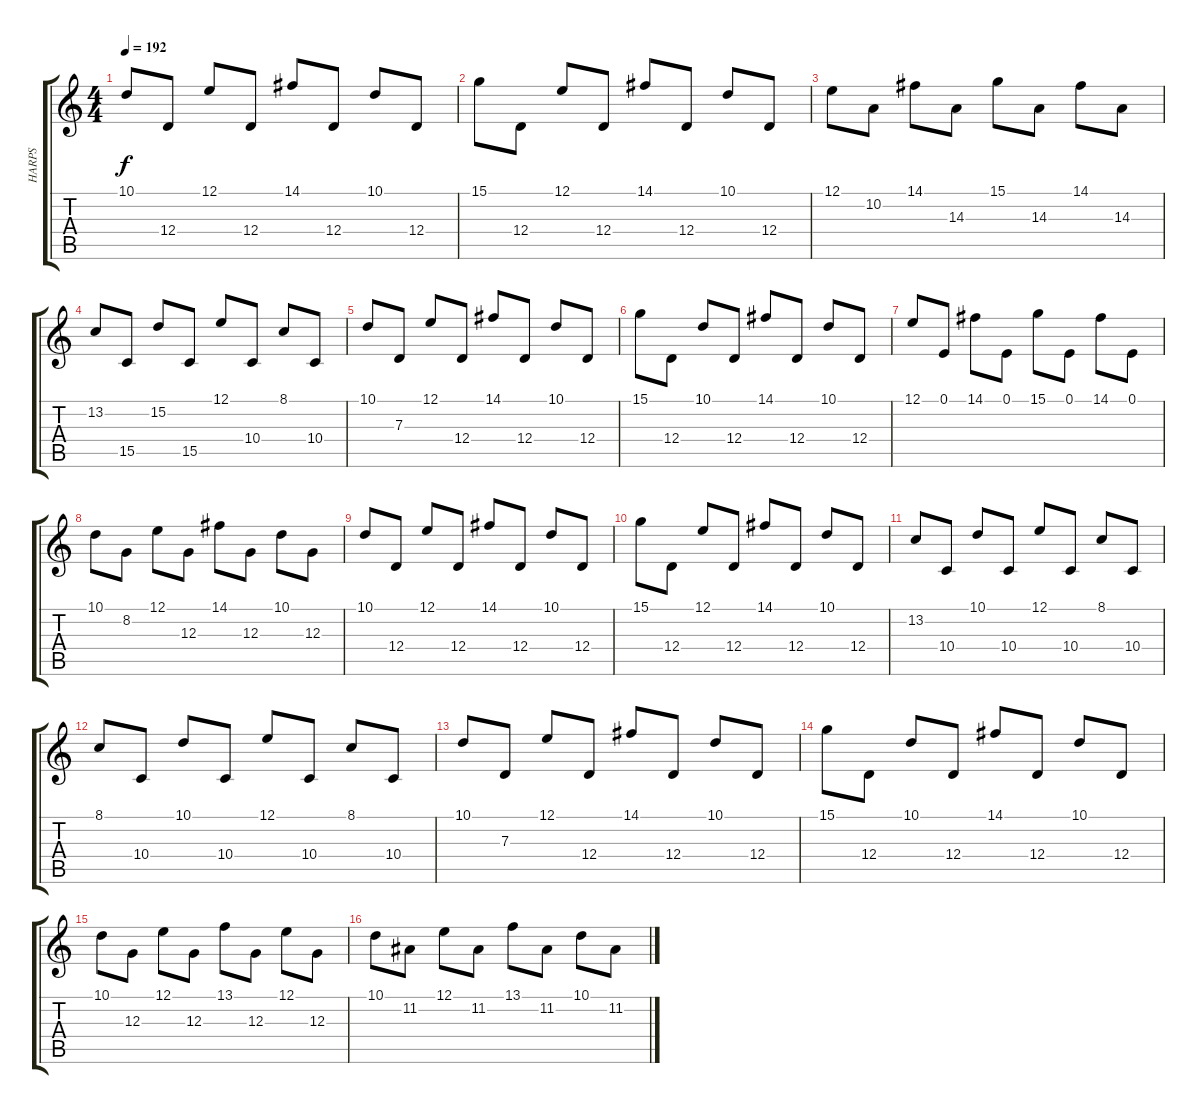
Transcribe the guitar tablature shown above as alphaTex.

\track ("     HARPSICHORD" "     HARPS") {instrument harpsichord}
\staff {score tabs}
\tuning (E4 B3 G3 D3 A2 E2) {hide}
\ts (4 4)
\tempo 192
\clef g2
\ks c
10.1.8{dy f} 12.4.8 12.1.8 12.4.8 14.1.8 12.4.8 10.1.8 12.4.8 |
15.1.8 12.4.8 12.1.8 12.4.8 14.1.8 12.4.8 10.1.8 12.4.8 |
12.1.8 10.2.8 14.1.8 14.3.8 15.1.8 14.3.8 14.1.8 14.3.8 |
13.2.8 15.5.8 15.2.8 15.5.8 12.1.8 10.4.8 8.1.8 10.4.8 |
10.1.8 7.3.8 12.1.8 12.4.8 14.1.8 12.4.8 10.1.8 12.4.8 |
15.1.8 12.4.8 10.1.8 12.4.8 14.1.8 12.4.8 10.1.8 12.4.8 |
12.1.8 0.1.8 14.1.8 0.1.8 15.1.8 0.1.8 14.1.8 0.1.8 |
10.1.8 8.2.8 12.1.8 12.3.8 14.1.8 12.3.8 10.1.8 12.3.8 |
10.1.8 12.4.8 12.1.8 12.4.8 14.1.8 12.4.8 10.1.8 12.4.8 |
15.1.8 12.4.8 12.1.8 12.4.8 14.1.8 12.4.8 10.1.8 12.4.8 |
13.2.8 10.4.8 10.1.8 10.4.8 12.1.8 10.4.8 8.1.8 10.4.8 |
8.1.8 10.4.8 10.1.8 10.4.8 12.1.8 10.4.8 8.1.8 10.4.8 |
10.1.8 7.3.8 12.1.8 12.4.8 14.1.8 12.4.8 10.1.8 12.4.8 |
15.1.8 12.4.8 10.1.8 12.4.8 14.1.8 12.4.8 10.1.8 12.4.8 |
10.1.8 12.3.8 12.1.8 12.3.8 13.1.8 12.3.8 12.1.8 12.3.8 |
10.1.8 11.2.8 12.1.8 11.2.8 13.1.8 11.2.8 10.1.8 11.2.8
